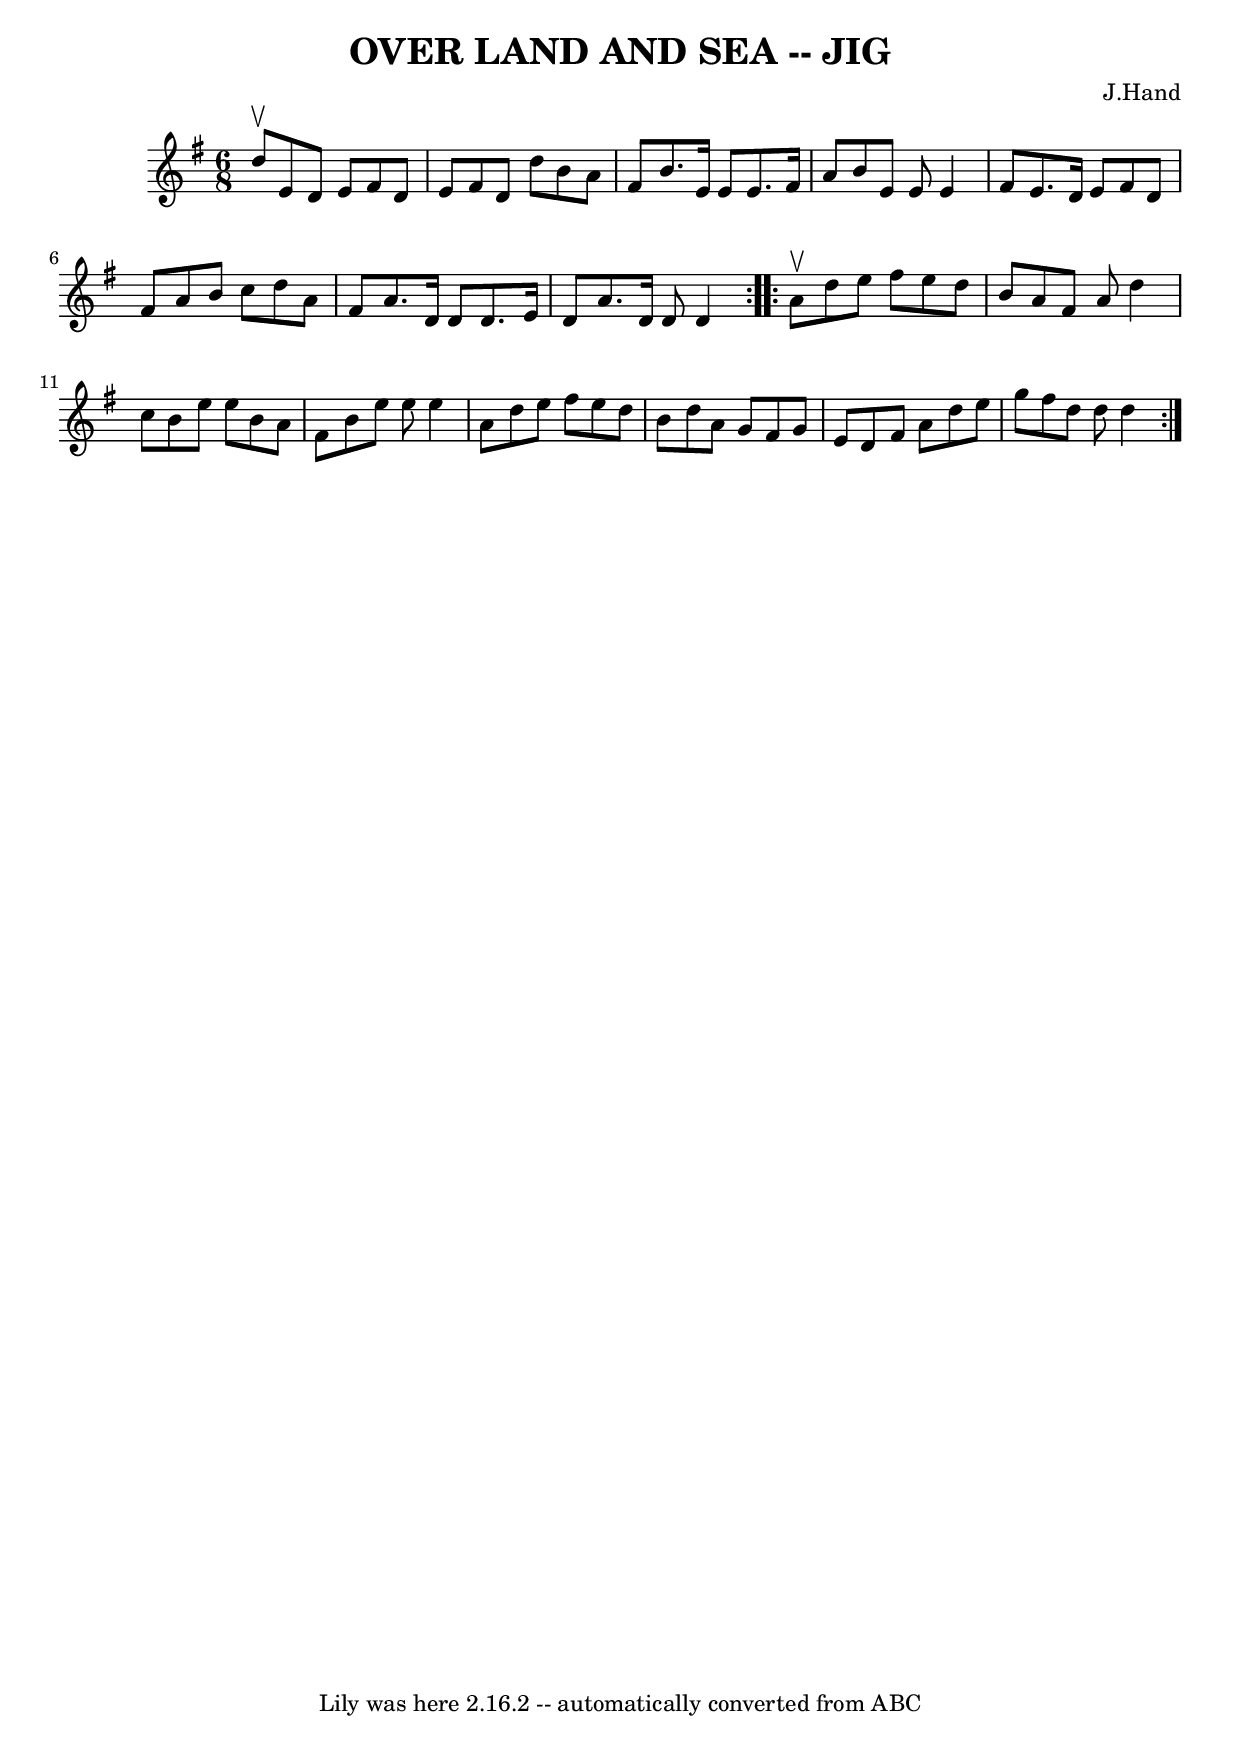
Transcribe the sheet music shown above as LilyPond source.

\version "2.16.2"
\include "Mammoth.ily"
\header {
  %% book = "Ryan's Mammoth Collection of Fiddle Tunes"
  composer = "J.Hand"
  crossRefNumber = "1"
  footnotes = ""
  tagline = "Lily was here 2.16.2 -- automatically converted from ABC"
  title = "OVER LAND AND SEA -- JIG"

}
voicedefault =  {



  \repeat volta 2 {

    \time 6/8 
    \key d \mixolydian d''8^\upbow       |
    e'8 d'8 e'8  
    fis'8 d'8 e'8    |
    fis'8 d'8 d''8 b'8 a'8 fis'8 
    |
    b'8. e'16 e'8 e'8. fis'16 a'8    |
    b'8    
    e'8 e'8 e'4 fis'8        |
    e'8. d'16 e'8 fis'8    
    d'8 fis'8    |
    a'8 b'8 c''8 d''8 a'8 fis'8    
    |
    a'8. d'16 d'8 d'8. e'16 d'8    |
    a'8.    
    d'16 d'8 d'4    
  }     
  \repeat volta 2 {
    a'8^\upbow       |
    
    d''8 e''8 fis''8 e''8 d''8 b'8    |
    a'8 fis'8 a'8 
    d''4 c''8    |
    b'8 e''8 e''8 b'8 a'8 fis'8    
    |
    b'8 e''8 e''8 e''4 a'8        |
    d''8 e''8    
    fis''8 e''8 d''8 b'8    |
    d''8 a'8 g'8 fis'8 g'8  
    e'8    |
    d'8 fis'8 a'8 d''8 e''8 g''8    |
    
    fis''8 d''8 d''8 d''4    
  }   

}

\score{
  <<

    \context Staff="default"
    {
      \voicedefault 
      
    }

  >>
  \layout {
    
  }
  \midi {
  }

}
